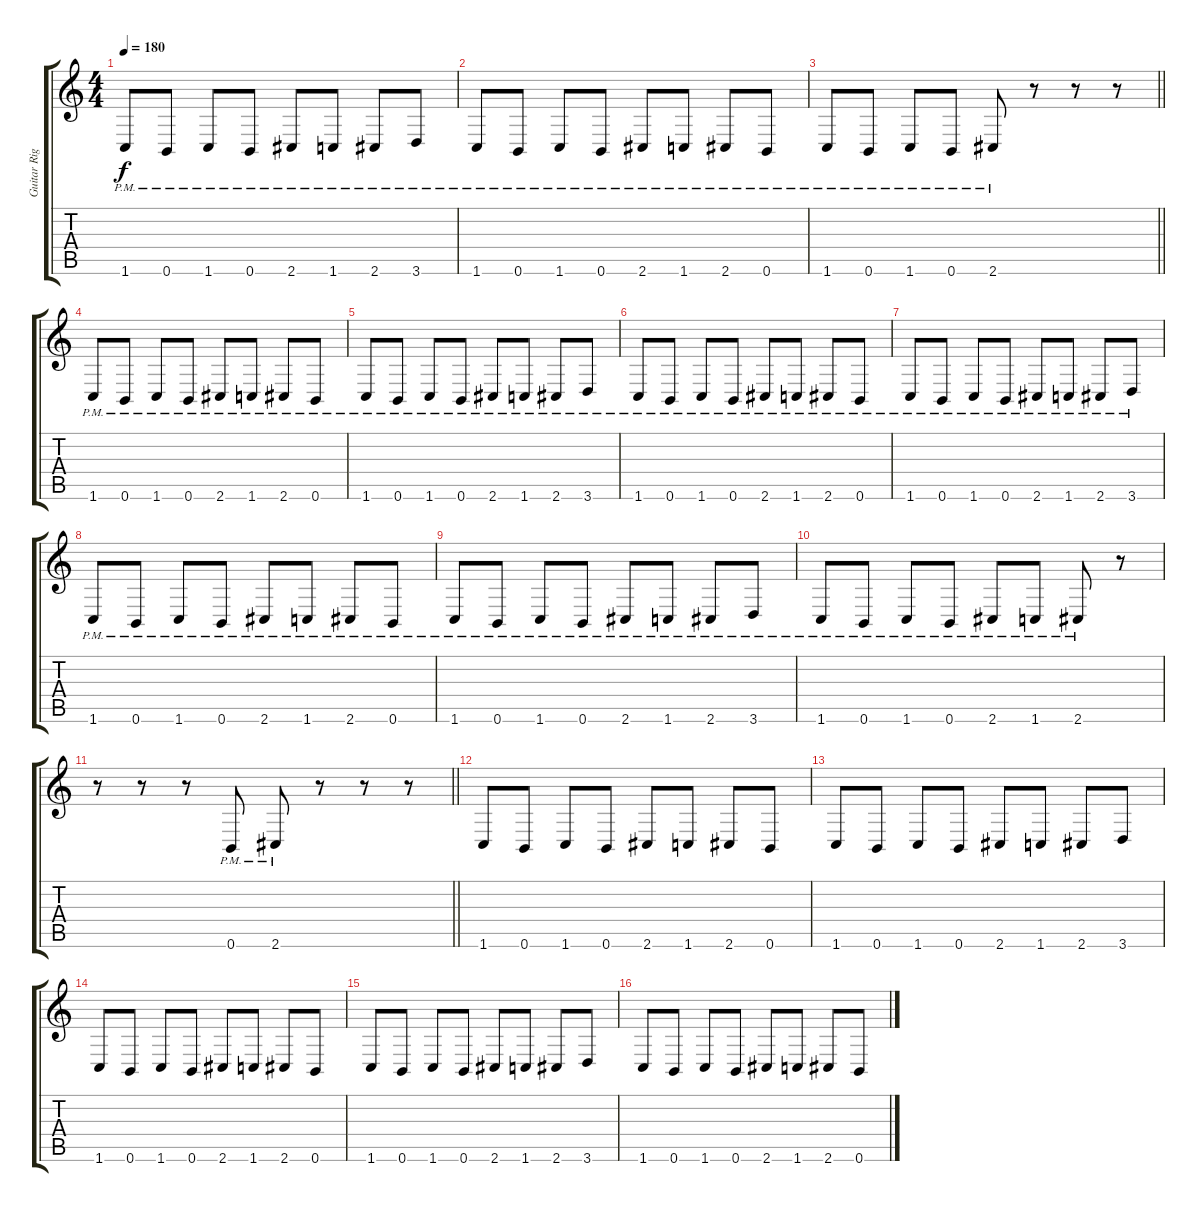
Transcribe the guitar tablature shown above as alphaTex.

\track ("Guitar Right" "Guitar Rig") {instrument distortionguitar}
\staff {score tabs}
\tuning (Db4 Ab3 E3 B2 Gb2 B1) {hide}
\ts (4 4)
\tempo 180
\clef g2
\ks c
1.6{pm}.8{dy f} 0.6{pm}.8 1.6{pm}.8 0.6{pm}.8 2.6{pm}.8 1.6{pm}.8 2.6{pm}.8 3.6{pm}.8 |
1.6{pm}.8 0.6{pm}.8 1.6{pm}.8 0.6{pm}.8 2.6{pm}.8 1.6{pm}.8 2.6{pm}.8 0.6{pm}.8 |
\barLineRight lightlight
1.6{pm}.8 0.6{pm}.8 1.6{pm}.8 0.6{pm}.8 2.6{pm}.8 r.8 r.8 r.8 |
\section ("" "")
1.6{pm}.8{volume 13} 0.6{pm}.8 1.6{pm}.8 0.6{pm}.8 2.6{pm}.8 1.6{pm}.8 2.6{pm}.8 0.6{pm}.8 |
1.6{pm}.8 0.6{pm}.8 1.6{pm}.8 0.6{pm}.8 2.6{pm}.8 1.6{pm}.8 2.6{pm}.8 3.6{pm}.8 |
1.6{pm}.8 0.6{pm}.8 1.6{pm}.8 0.6{pm}.8 2.6{pm}.8 1.6{pm}.8 2.6{pm}.8 0.6{pm}.8 |
1.6{pm}.8 0.6{pm}.8 1.6{pm}.8 0.6{pm}.8 2.6{pm}.8 1.6{pm}.8 2.6{pm}.8 3.6{pm}.8 |
1.6{pm}.8 0.6{pm}.8 1.6{pm}.8 0.6{pm}.8 2.6{pm}.8 1.6{pm}.8 2.6{pm}.8 0.6{pm}.8 |
1.6{pm}.8 0.6{pm}.8 1.6{pm}.8 0.6{pm}.8 2.6{pm}.8 1.6{pm}.8 2.6{pm}.8 3.6{pm}.8 |
1.6{pm}.8 0.6{pm}.8 1.6{pm}.8 0.6{pm}.8 2.6{pm}.8 1.6{pm}.8 2.6{pm}.8 r.8 |
\barLineRight lightlight
r.8 r.8 r.8 0.6{pm}.8 2.6{pm}.8 r.8 r.8 r.8 |
\section ("" "")
1.6.8{volume 16} 0.6.8 1.6.8 0.6.8 2.6.8 1.6.8 2.6.8 0.6.8 |
1.6.8 0.6.8 1.6.8 0.6.8 2.6.8 1.6.8 2.6.8 3.6.8 |
1.6.8 0.6.8 1.6.8 0.6.8 2.6.8 1.6.8 2.6.8 0.6.8 |
1.6.8 0.6.8 1.6.8 0.6.8 2.6.8 1.6.8 2.6.8 3.6.8 |
1.6.8 0.6.8 1.6.8 0.6.8 2.6.8 1.6.8 2.6.8 0.6.8
